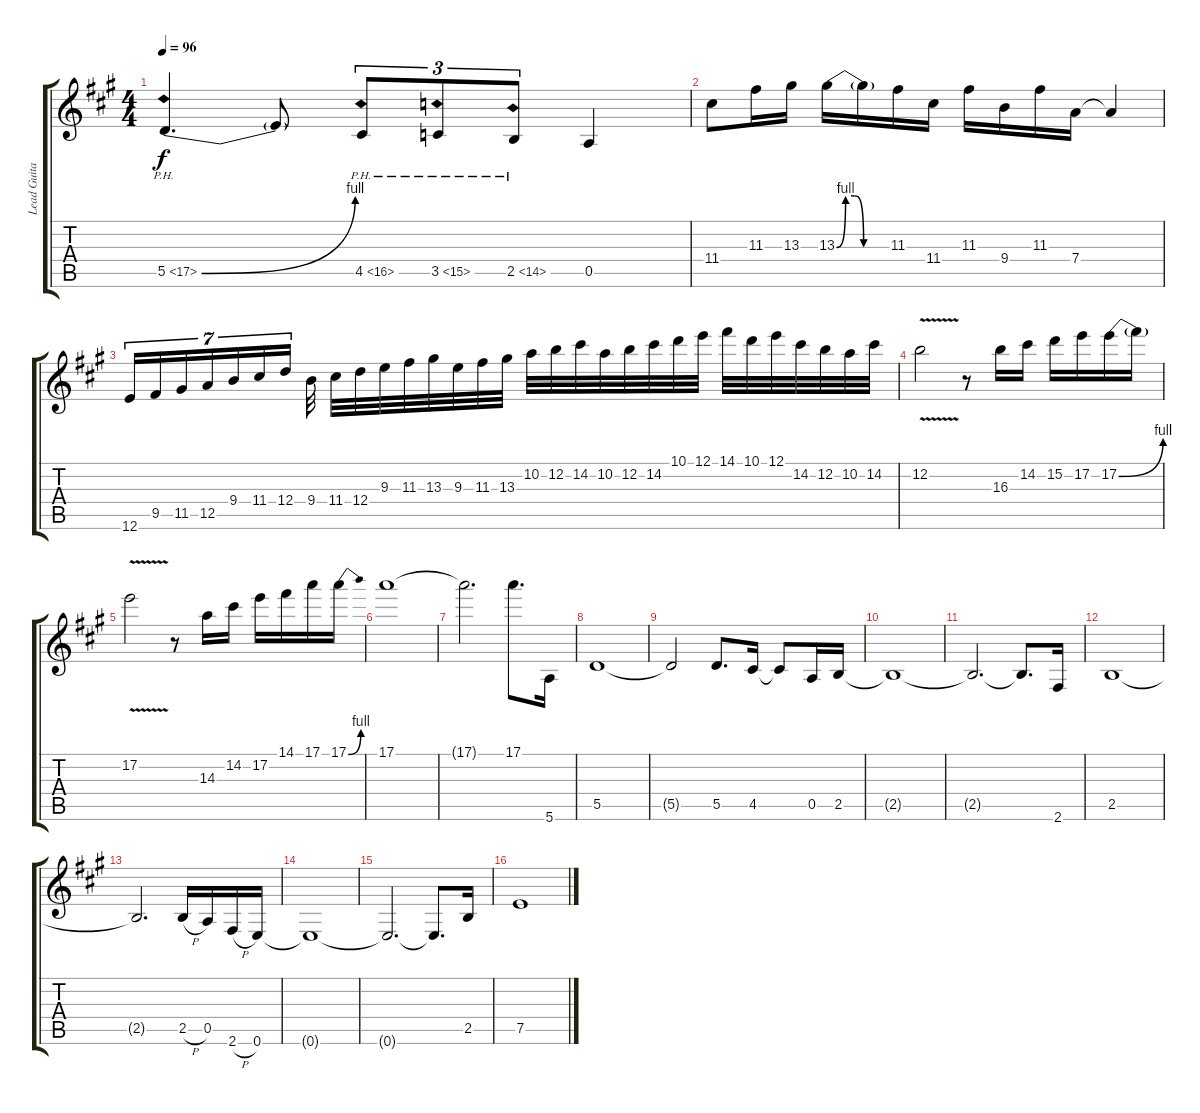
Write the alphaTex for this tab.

\track ("Lead Guitar" "Lead Guita") {instrument distortionguitar}
\staff {score tabs}
\tuning (E4 B3 G3 D3 A2 E2) {hide}
\ts (4 4)
\tempo 96
\clef g2
\ks a
5.5{be (bend 0 0 60 4) ph 12}.4{d dy f} 5.5{t}.8 4.5{ph 12}.8{tu (3 2)} 3.5{ph 12}.8{tu (3 2)} 2.5{ph 12}.8{tu (3 2)} 0.5.4 |
11.4.8 11.3.16 13.3.16 13.3{be (custom 0 0 10 4 20 4 30 0 60 0)}.16 13.3{t}.16 11.3.16 11.4.16 11.3.16 9.4.16 11.3.16 7.4.16 7.4{t}.4 |
12.6.16{tu (7 4)} 9.5.16{tu (7 4)} 11.5.16{tu (7 4)} 12.5.16{tu (7 4)} 9.4.16{tu (7 4)} 11.4.16{tu (7 4)} 12.4.16{tu (7 4)} 9.4.32 11.4.32 12.4.32 9.3.32 11.3.32 13.3.32 9.3.32 11.3.32 13.3.32 10.2.32 12.2.32 14.2.32 10.2.32 12.2.32 14.2.32 10.1.32 12.1.32 14.1.32 10.1.32 12.1.32 14.2.32 12.2.32 10.2.32 14.2.32 |
12.2{v}.2 r.8 16.3.16 14.2.16 15.2.16 17.2.16 17.2{be (bend 0 0 60 4)}.16 17.2{t}.16 |
17.2{v}.2 r.8 14.3.16 14.2.16 17.2.16 14.1.16 17.1.16 17.1{be (bend 0 0 60 4)}.16 |
17.1.1 |
17.1{t}.2{d} 17.1.8{d} 5.6.16 |
5.5.1 |
5.5{t}.2 5.5.8{d} 4.5.16 4.5{t}.8 0.5.16 2.5.16 |
2.5{t}.1 |
2.5{t}.2{d} 2.5{t}.8{d} 2.6.16 |
2.5.1 |
2.5{t}.2{d} 2.5{h}.16 0.5.16 2.6{h}.16 0.6.16 |
0.6{t}.1 |
0.6{t}.2{d} 0.6{t}.8{d} 2.5.16 |
7.5.1
